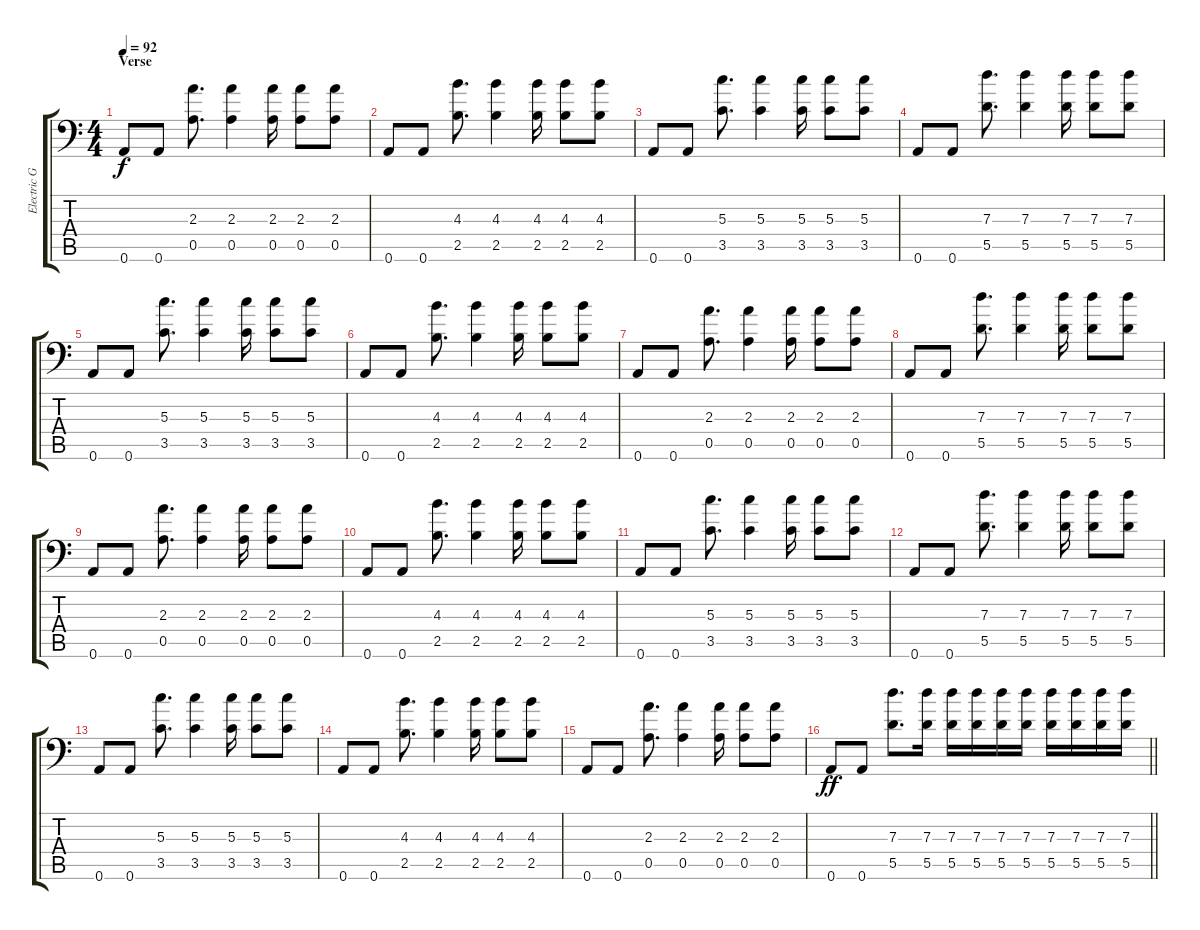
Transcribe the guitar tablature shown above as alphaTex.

\track ("Electric Guitar" "Electric G") {instrument overdrivenguitar}
\staff {score tabs}
\tuning (E4 B3 G3 D3 A2 A1) {hide}
\ts (4 4)
\section ("" "Verse")
\tempo 92
\clef f4
\ks c
0.6.8{dy f} 0.6.8 (2.3 0.5).8{d} (2.3 0.5).4 (2.3 0.5).16 (2.3 0.5).8 (2.3 0.5).8 |
0.6.8 0.6.8 (4.3 2.5).8{d} (4.3 2.5).4 (4.3 2.5).16 (4.3 2.5).8 (4.3 2.5).8 |
0.6.8 0.6.8 (5.3 3.5).8{d} (5.3 3.5).4 (5.3 3.5).16 (5.3 3.5).8 (5.3 3.5).8 |
0.6.8 0.6.8 (7.3 5.5).8{d} (7.3 5.5).4 (7.3 5.5).16 (7.3 5.5).8 (7.3 5.5).8 |
0.6.8 0.6.8 (5.3 3.5).8{d} (5.3 3.5).4 (5.3 3.5).16 (5.3 3.5).8 (5.3 3.5).8 |
0.6.8 0.6.8 (4.3 2.5).8{d} (4.3 2.5).4 (4.3 2.5).16 (4.3 2.5).8 (4.3 2.5).8 |
0.6.8 0.6.8 (2.3 0.5).8{d} (2.3 0.5).4 (2.3 0.5).16 (2.3 0.5).8 (2.3 0.5).8 |
0.6.8 0.6.8 (7.3 5.5).8{d} (7.3 5.5).4 (7.3 5.5).16 (7.3 5.5).8 (7.3 5.5).8 |
0.6.8 0.6.8 (2.3 0.5).8{d} (2.3 0.5).4 (2.3 0.5).16 (2.3 0.5).8 (2.3 0.5).8 |
0.6.8 0.6.8 (4.3 2.5).8{d} (4.3 2.5).4 (4.3 2.5).16 (4.3 2.5).8 (4.3 2.5).8 |
0.6.8 0.6.8 (5.3 3.5).8{d} (5.3 3.5).4 (5.3 3.5).16 (5.3 3.5).8 (5.3 3.5).8 |
0.6.8 0.6.8 (7.3 5.5).8{d} (7.3 5.5).4 (7.3 5.5).16 (7.3 5.5).8 (7.3 5.5).8 |
0.6.8 0.6.8 (5.3 3.5).8{d} (5.3 3.5).4 (5.3 3.5).16 (5.3 3.5).8 (5.3 3.5).8 |
0.6.8 0.6.8 (4.3 2.5).8{d} (4.3 2.5).4 (4.3 2.5).16 (4.3 2.5).8 (4.3 2.5).8 |
0.6.8 0.6.8 (2.3 0.5).8{d} (2.3 0.5).4 (2.3 0.5).16 (2.3 0.5).8 (2.3 0.5).8 |
\barLineRight lightlight
0.6.8{dy ff} 0.6.8 (7.3 5.5).8{d} (7.3 5.5).16 (7.3 5.5).16 (7.3 5.5).16 (7.3 5.5).16 (7.3 5.5).16 (7.3 5.5).16 (7.3 5.5).16 (7.3 5.5).16 (7.3 5.5).16
